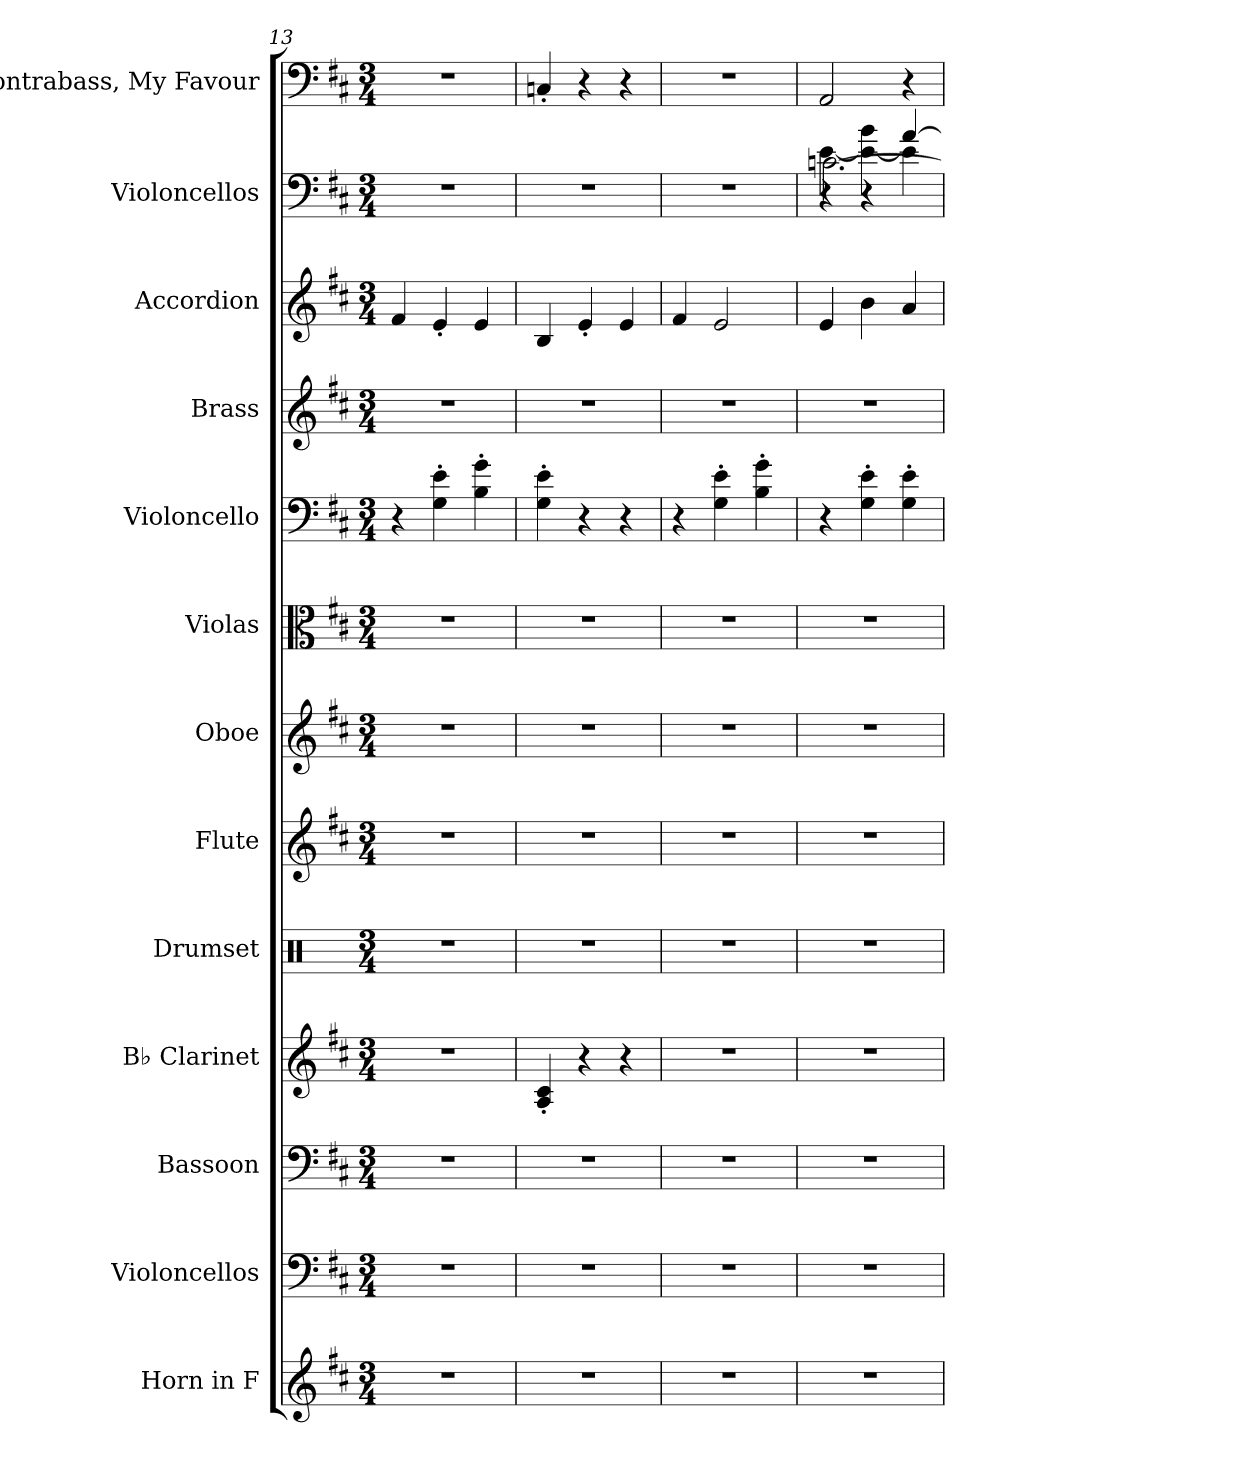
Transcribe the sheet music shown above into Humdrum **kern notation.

**kern	**kern	**kern	**kern	**kern	**kern	**kern	**kern	**kern	**kern	**kern	**kern	**kern
*part13	*part12	*part11	*part10	*part9	*part8	*part7	*part6	*part5	*part4	*part3	*part2	*part1
*staff13	*staff12	*staff11	*staff10	*staff9	*staff8	*staff7	*staff6	*staff5	*staff4	*staff3	*staff2	*staff1
*I"Horn in F	*I"Violoncellos	*I"Bassoon	*I"B♭ Clarinet	*I"Drumset	*I"Flute	*I"Oboe	*I"Violas	*I"Violoncello	*I"Brass	*I"Accordion	*I"Violoncellos	*I"Contrabass, My Favour
*	*I'Vcs.	*I'Bsn.	*I'B♭ Cl.	*I'D. Set	*I'Fl.	*I'Ob.	*I'Vlas.	*I'Vc.	*I'Br.	*I'Acc.	*I'Vcs.	*I'Cb.
*clefG2	*clefF4	*clefF4	*clefG2	*clefX	*clefG2	*clefG2	*clefC3	*clefF4	*clefG2	*clefG2	*clefF4	*clefF4
*ITrd4c7	*	*	*ITrd1c2	*	*	*	*	*	*	*	*	*ITrd7c12
*k[f#]	*k[f#c#]	*k[f#c#]	*k[]	*k[]	*k[f#c#]	*k[f#c#]	*k[f#c#]	*k[f#c#]	*k[f#c#]	*k[f#c#]	*k[f#c#]	*k[f#c#]
*M3/4	*M3/4	*M3/4	*M3/4	*M3/4	*M3/4	*M3/4	*M3/4	*M3/4	*M3/4	*M3/4	*M3/4	*M3/4
=13	=13	=13	=13	=13	=13	=13	=13	=13	=13	=13	=13	=13
2.r	2.r	2.r	2.r	2.r	2.r	2.r	2.r	4r	2.r	4f#/	2.r	2.r
.	.	.	.	.	.	.	.	4G\' 4e\'	.	4e'/	.	.
.	.	.	.	.	.	.	.	4B\' 4g\'	.	4e/	.	.
=14	=14	=14	=14	=14	=14	=14	=14	=14	=14	=14	=14	=14
2.r	2.r	2.r	4G/' 4B/'	2.r	2.r	2.r	2.r	4G\' 4e\'	2.r	4B/	2.r	4CCn'/
.	.	.	4r	.	.	.	.	4r	.	4e'/	.	4r
.	.	.	4r	.	.	.	.	4r	.	4e/	.	4r
=15	=15	=15	=15	=15	=15	=15	=15	=15	=15	=15	=15	=15
2.r	2.r	2.r	2.r	2.r	2.r	2.r	2.r	4r	2.r	4f#/	2.r	2.r
.	.	.	.	.	.	.	.	4G\' 4e\'	.	2e/	.	.
.	.	.	.	.	.	.	.	4B\' 4g\'	.	.	.	.
=16	=16	=16	=16	=16	=16	=16	=16	=16	=16	=16	=16	=16
*	*	*	*	*	*	*	*	*	*	*	*^	*
*	*	*	*	*	*	*	*	*	*	*	*	*^	*
2.r	2.r	2.r	2.r	2.r	2.r	2.r	2.r	4r	2.r	4e/	4r	[4e\	[2.cn\	2AAA/
.	.	.	.	.	.	.	.	4G\' 4e\'	.	4b\	4r	4e\_ 4b\	.	.
.	.	.	.	.	.	.	.	4G\' 4e\'	.	4a/	[4a/	4e\]	.	4r
*	*	*	*	*	*	*	*	*	*	*	*v	*v	*v	*
=	=	=	=	=	=	=	=	=	=	=	=	=
*-	*-	*-	*-	*-	*-	*-	*-	*-	*-	*-	*-	*-
